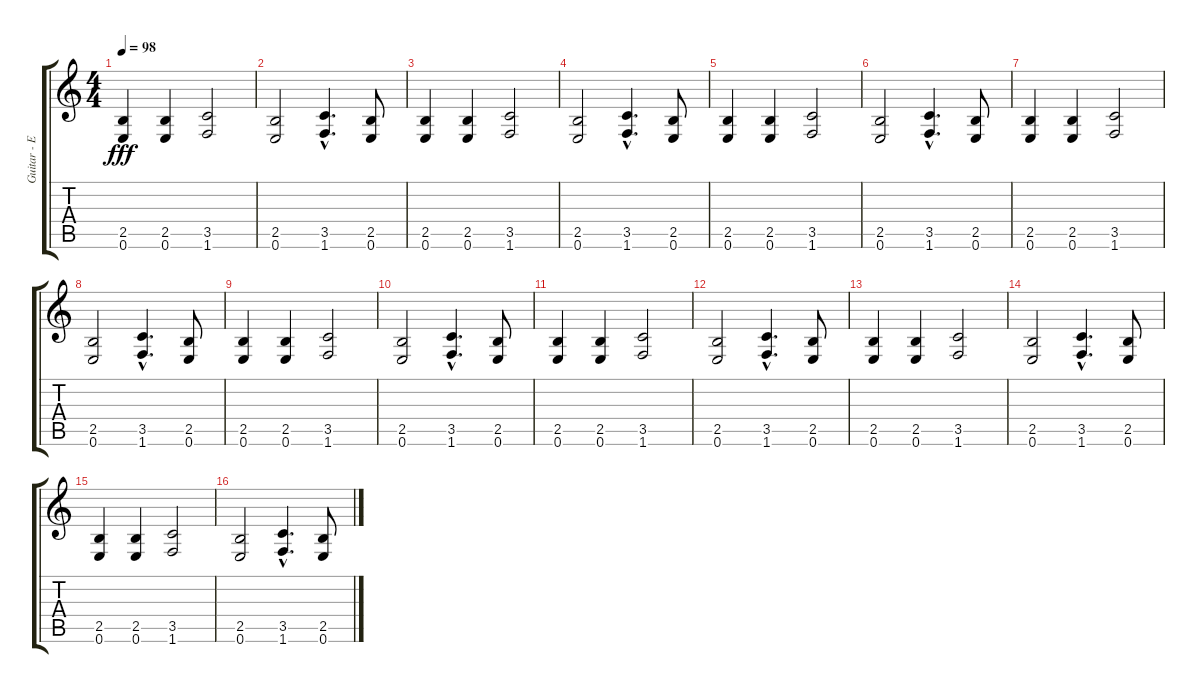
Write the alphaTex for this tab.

\track ("Guitar - Euronymous" "Guitar - E") {instrument overdrivenguitar}
\staff {score tabs}
\tuning (E4 B3 G3 D3 A2 E2) {hide}
\ts (4 4)
\tempo 98
\clef g2
\ks c
(2.5 0.6).4{dy fff} (2.5 0.6).4 (3.5 1.6).2 |
(2.5 0.6).2 (3.5{hac} 1.6{hac}).4{d} (2.5 0.6).8 |
(2.5 0.6).4 (2.5 0.6).4 (3.5 1.6).2 |
(2.5 0.6).2 (3.5{hac} 1.6{hac}).4{d} (2.5 0.6).8 |
(2.5 0.6).4 (2.5 0.6).4 (3.5 1.6).2 |
(2.5 0.6).2 (3.5{hac} 1.6{hac}).4{d} (2.5 0.6).8 |
(2.5 0.6).4 (2.5 0.6).4 (3.5 1.6).2 |
(2.5 0.6).2 (3.5{hac} 1.6{hac}).4{d} (2.5 0.6).8 |
(2.5 0.6).4 (2.5 0.6).4 (3.5 1.6).2 |
(2.5 0.6).2 (3.5{hac} 1.6{hac}).4{d} (2.5 0.6).8 |
(2.5 0.6).4 (2.5 0.6).4 (3.5 1.6).2 |
(2.5 0.6).2 (3.5{hac} 1.6{hac}).4{d} (2.5 0.6).8 |
(2.5 0.6).4 (2.5 0.6).4 (3.5 1.6).2 |
(2.5 0.6).2 (3.5{hac} 1.6{hac}).4{d} (2.5 0.6).8 |
(2.5 0.6).4 (2.5 0.6).4 (3.5 1.6).2 |
(2.5 0.6).2 (3.5{hac} 1.6{hac}).4{d} (2.5 0.6).8
